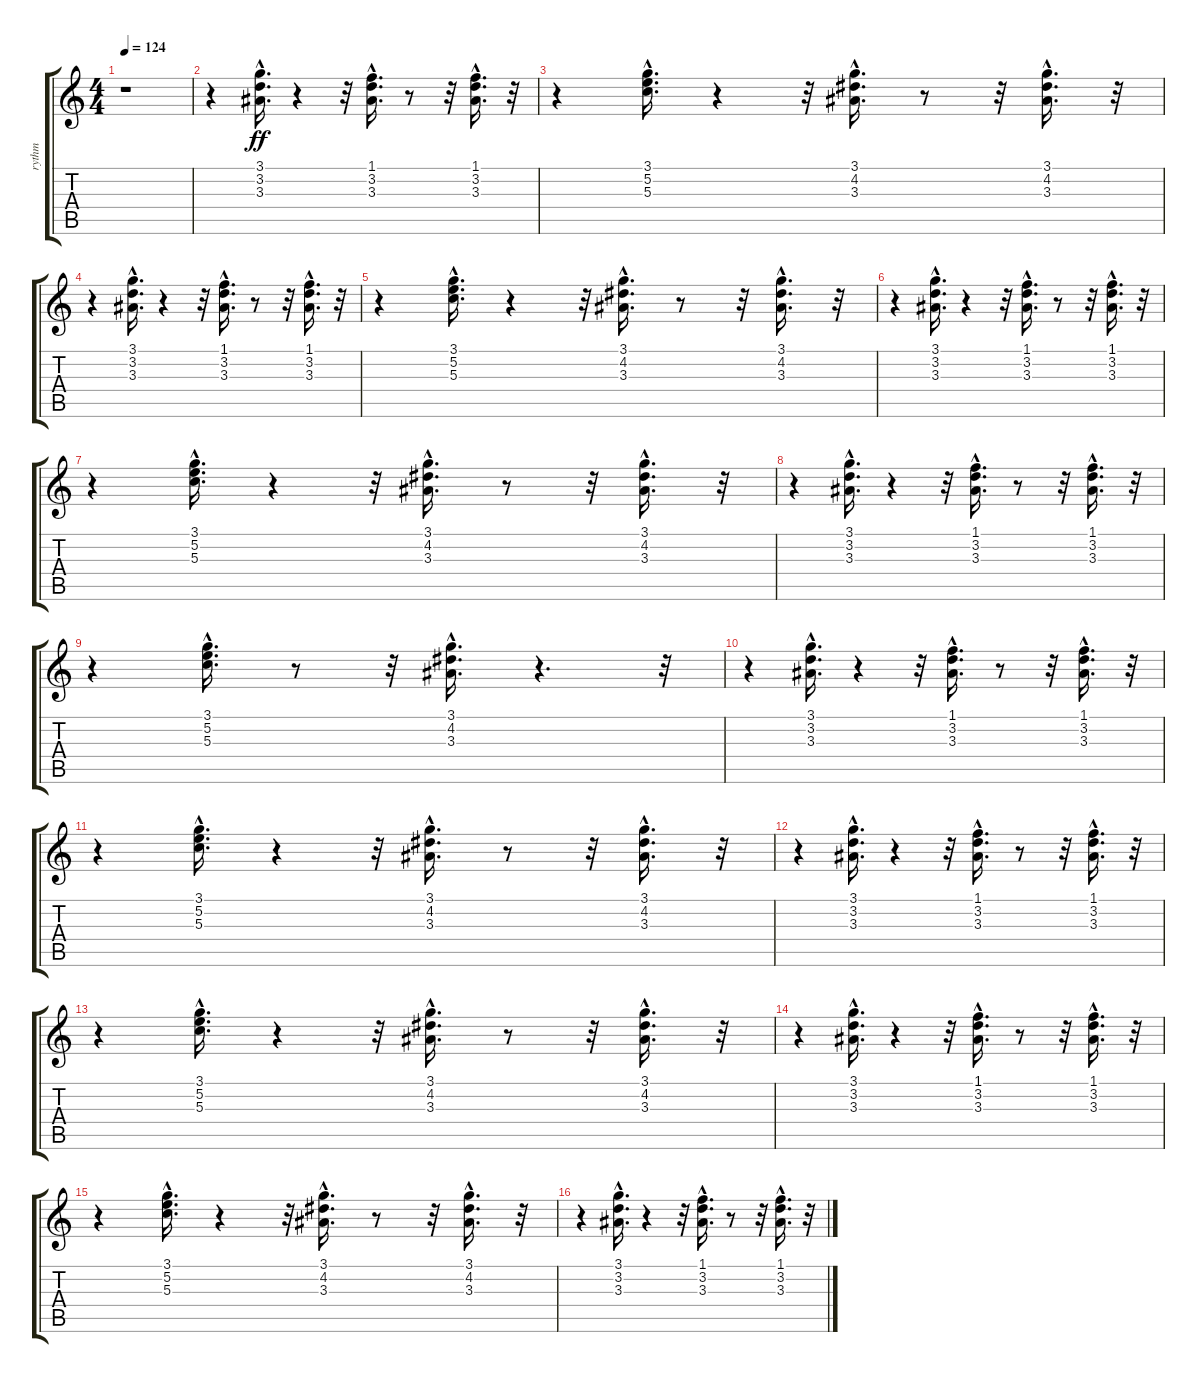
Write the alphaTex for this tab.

\track ("rythm" "rythm") {instrument electricguitarclean}
\staff {score tabs}
\tuning (E4 B3 G3 D3 A2 E2) {hide}
\ts (4 4)
\tempo 124
\clef g2
\ks c
r.1{dy ff instrument electricguitarclean} |
r.4 (3.1{hac} 3.2{hac} 3.3{hac}).16{d} r.4 r.32 (1.1{hac} 3.2{hac} 3.3{hac}).16{d} r.8 r.32 (1.1{hac} 3.2{hac} 3.3{hac}).16{d} r.32 |
r.4 (3.1{hac} 5.2{hac} 5.3{hac}).16{d} r.4 r.32 (3.1{hac} 4.2{hac} 3.3{hac}).16{d} r.8 r.32 (3.1{hac} 4.2{hac} 3.3{hac}).16{d} r.32 |
r.4 (3.1{hac} 3.2{hac} 3.3{hac}).16{d} r.4 r.32 (1.1{hac} 3.2{hac} 3.3{hac}).16{d} r.8 r.32 (1.1{hac} 3.2{hac} 3.3{hac}).16{d} r.32 |
r.4 (3.1{hac} 5.2{hac} 5.3{hac}).16{d} r.4 r.32 (3.1{hac} 4.2{hac} 3.3{hac}).16{d} r.8 r.32 (3.1{hac} 4.2{hac} 3.3{hac}).16{d} r.32 |
r.4 (3.1{hac} 3.2{hac} 3.3{hac}).16{d} r.4 r.32 (1.1{hac} 3.2{hac} 3.3{hac}).16{d} r.8 r.32 (1.1{hac} 3.2{hac} 3.3{hac}).16{d} r.32 |
r.4 (3.1{hac} 5.2{hac} 5.3{hac}).16{d} r.4 r.32 (3.1{hac} 4.2{hac} 3.3{hac}).16{d} r.8 r.32 (3.1{hac} 4.2{hac} 3.3{hac}).16{d} r.32 |
r.4 (3.1{hac} 3.2{hac} 3.3{hac}).16{d} r.4 r.32 (1.1{hac} 3.2{hac} 3.3{hac}).16{d} r.8 r.32 (1.1{hac} 3.2{hac} 3.3{hac}).16{d} r.32 |
r.4 (3.1{hac} 5.2{hac} 5.3{hac}).16{d} r.8 r.32 (3.1{hac} 4.2{hac} 3.3{hac}).16{d} r.4{d} r.32 |
r.4 (3.1{hac} 3.2{hac} 3.3{hac}).16{d} r.4 r.32 (1.1{hac} 3.2{hac} 3.3{hac}).16{d} r.8 r.32 (1.1{hac} 3.2{hac} 3.3{hac}).16{d} r.32 |
r.4 (3.1{hac} 5.2{hac} 5.3{hac}).16{d} r.4 r.32 (3.1{hac} 4.2{hac} 3.3{hac}).16{d} r.8 r.32 (3.1{hac} 4.2{hac} 3.3{hac}).16{d} r.32 |
r.4 (3.1{hac} 3.2{hac} 3.3{hac}).16{d} r.4 r.32 (1.1{hac} 3.2{hac} 3.3{hac}).16{d} r.8 r.32 (1.1{hac} 3.2{hac} 3.3{hac}).16{d} r.32 |
r.4 (3.1{hac} 5.2{hac} 5.3{hac}).16{d} r.4 r.32 (3.1{hac} 4.2{hac} 3.3{hac}).16{d} r.8 r.32 (3.1{hac} 4.2{hac} 3.3{hac}).16{d} r.32 |
r.4 (3.1{hac} 3.2{hac} 3.3{hac}).16{d} r.4 r.32 (1.1{hac} 3.2{hac} 3.3{hac}).16{d} r.8 r.32 (1.1{hac} 3.2{hac} 3.3{hac}).16{d} r.32 |
r.4 (3.1{hac} 5.2{hac} 5.3{hac}).16{d} r.4 r.32 (3.1{hac} 4.2{hac} 3.3{hac}).16{d} r.8 r.32 (3.1{hac} 4.2{hac} 3.3{hac}).16{d} r.32 |
r.4 (3.1{hac} 3.2{hac} 3.3{hac}).16{d} r.4 r.32 (1.1{hac} 3.2{hac} 3.3{hac}).16{d} r.8 r.32 (1.1{hac} 3.2{hac} 3.3{hac}).16{d} r.32
